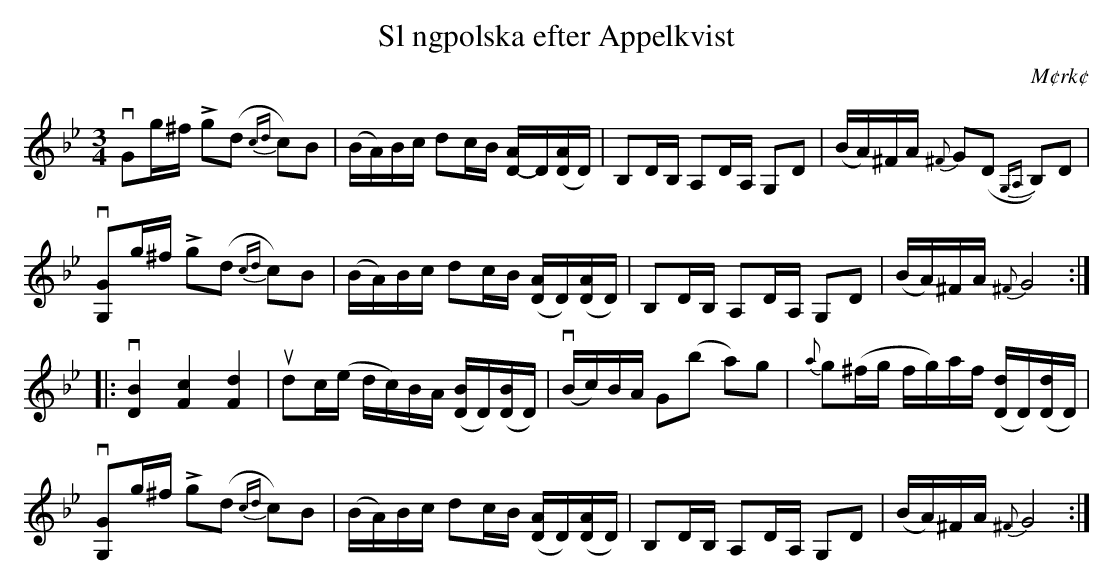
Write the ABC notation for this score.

X:1
T:Sl ngpolska efter Appelkvist
O:M¢rk¢
M:3/4
L:1/8
K:Gm
vGg/^f/ Lg(d {cd}c)B | (B/A/)B/c/ dc/B/ [D-A]/D/([DA]/D/) | B,D/B,/ A,D/A,/ G,D | (B/A/)^F/A/ {^F}G(D {G,A,}B,)D |
v[G,G]g/^f/ Lg(d {cd}c)B | (B/A/)B/c/ dc/B/ ([DA]/D/)([DA]/D/) | B,D/B,/ A,D/A,/ G,D | (B/A/)^F/A/ {^F}G4 :|:
v[DB]2 [Fc]2 [Fd]2 | udc/(e/ d/c/)B/A/ ([DB]/D/)([DB]/D/) | v(B/c/)B/A/ G(b a)g | {a}g(^f/g/ f/g/)a/f/ ([Dd]/D/)([Dd]/D/) |
v[G,G]g/^f/ Lg(d {cd}c)B | (B/A/)B/c/ dc/B/ ([DA]/D/)([DA]/D/) | B,D/B,/ A,D/A,/ G,D | (B/A/)^F/A/ {^F}G4 :|
